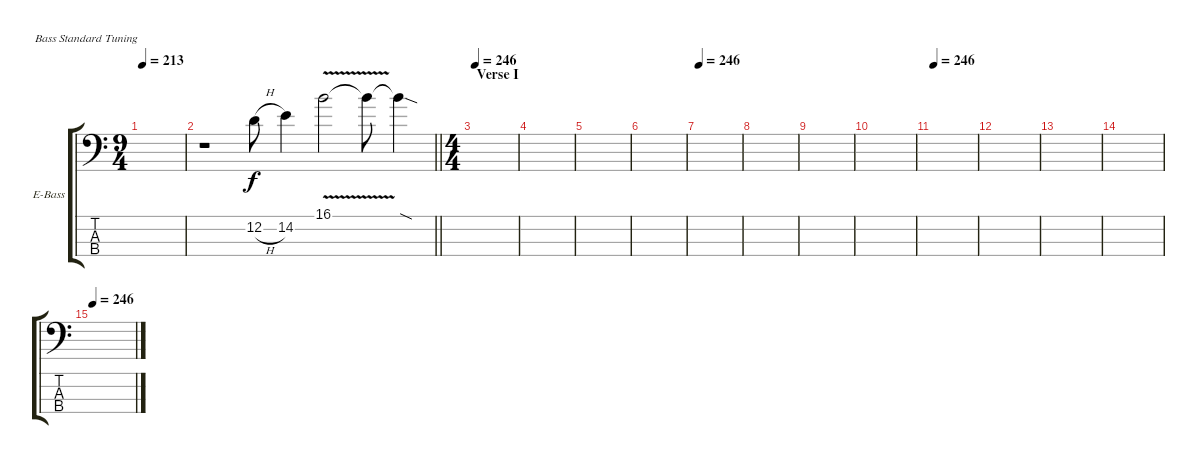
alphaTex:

\bracketExtendMode groupsimilarinstruments
\firstSystemTrackNameOrientation horizontal
\otherSystemsTrackNameOrientation horizontal
\track ("Electric Bass" "E-Bass") {instrument electricbassfinger}
\staff {score tabs}
\tuning (G2 D2 A1 E1)
\ts (9 4)
\tempo 213
\clef f4
\ks c
|
\barLineRight lightlight
r.1 12.2{h}.8 14.2.4 16.1{v}.2 16.1{t}.8 16.1{sod t}.4 |
\ts (4 4)
\beaming (8 2 2 2 2)
\section ("" "Verse I")
\tempo 246
|
|
|
|
\tempo 246
|
|
|
|
\tempo 246
|
|
|
|
\tempo 246
